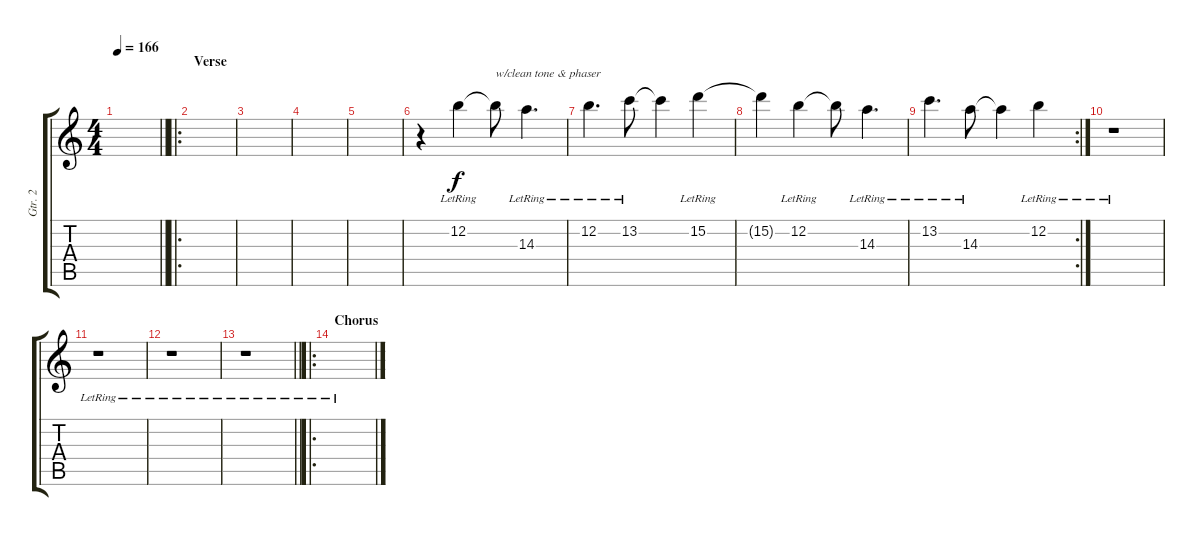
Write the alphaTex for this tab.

\track ("Gtr. 2" "Gtr. 2") {instrument electricguitarclean}
\staff {score tabs}
\tuning (E4 B3 G3 D3 A2 E2) {hide}
\ts (4 4)
\tempo 166
\clef g2
\barLineRight lightlight
\ks c
|
\ro
\section ("" "Verse")
|
|
|
|
r.4 12.2{lr}.4 12.2{t}.8{txt "w/clean tone & phaser"} 14.3{lr}.4{d} |
12.2{lr}.4{d} 13.2{lr}.8 13.2{t}.4 15.2{lr}.4 |
15.2{t}.4 12.2{lr}.4 12.2{t}.8 14.3{lr}.4{d} |
\rc 2
13.2{lr}.4{d} 14.3{lr}.8 14.3{t}.4 12.2{lr}.4 |
r.1 |
r.1 |
r.1 |
\barLineRight lightlight
r.1 |
\ro
\section ("" "Chorus")
